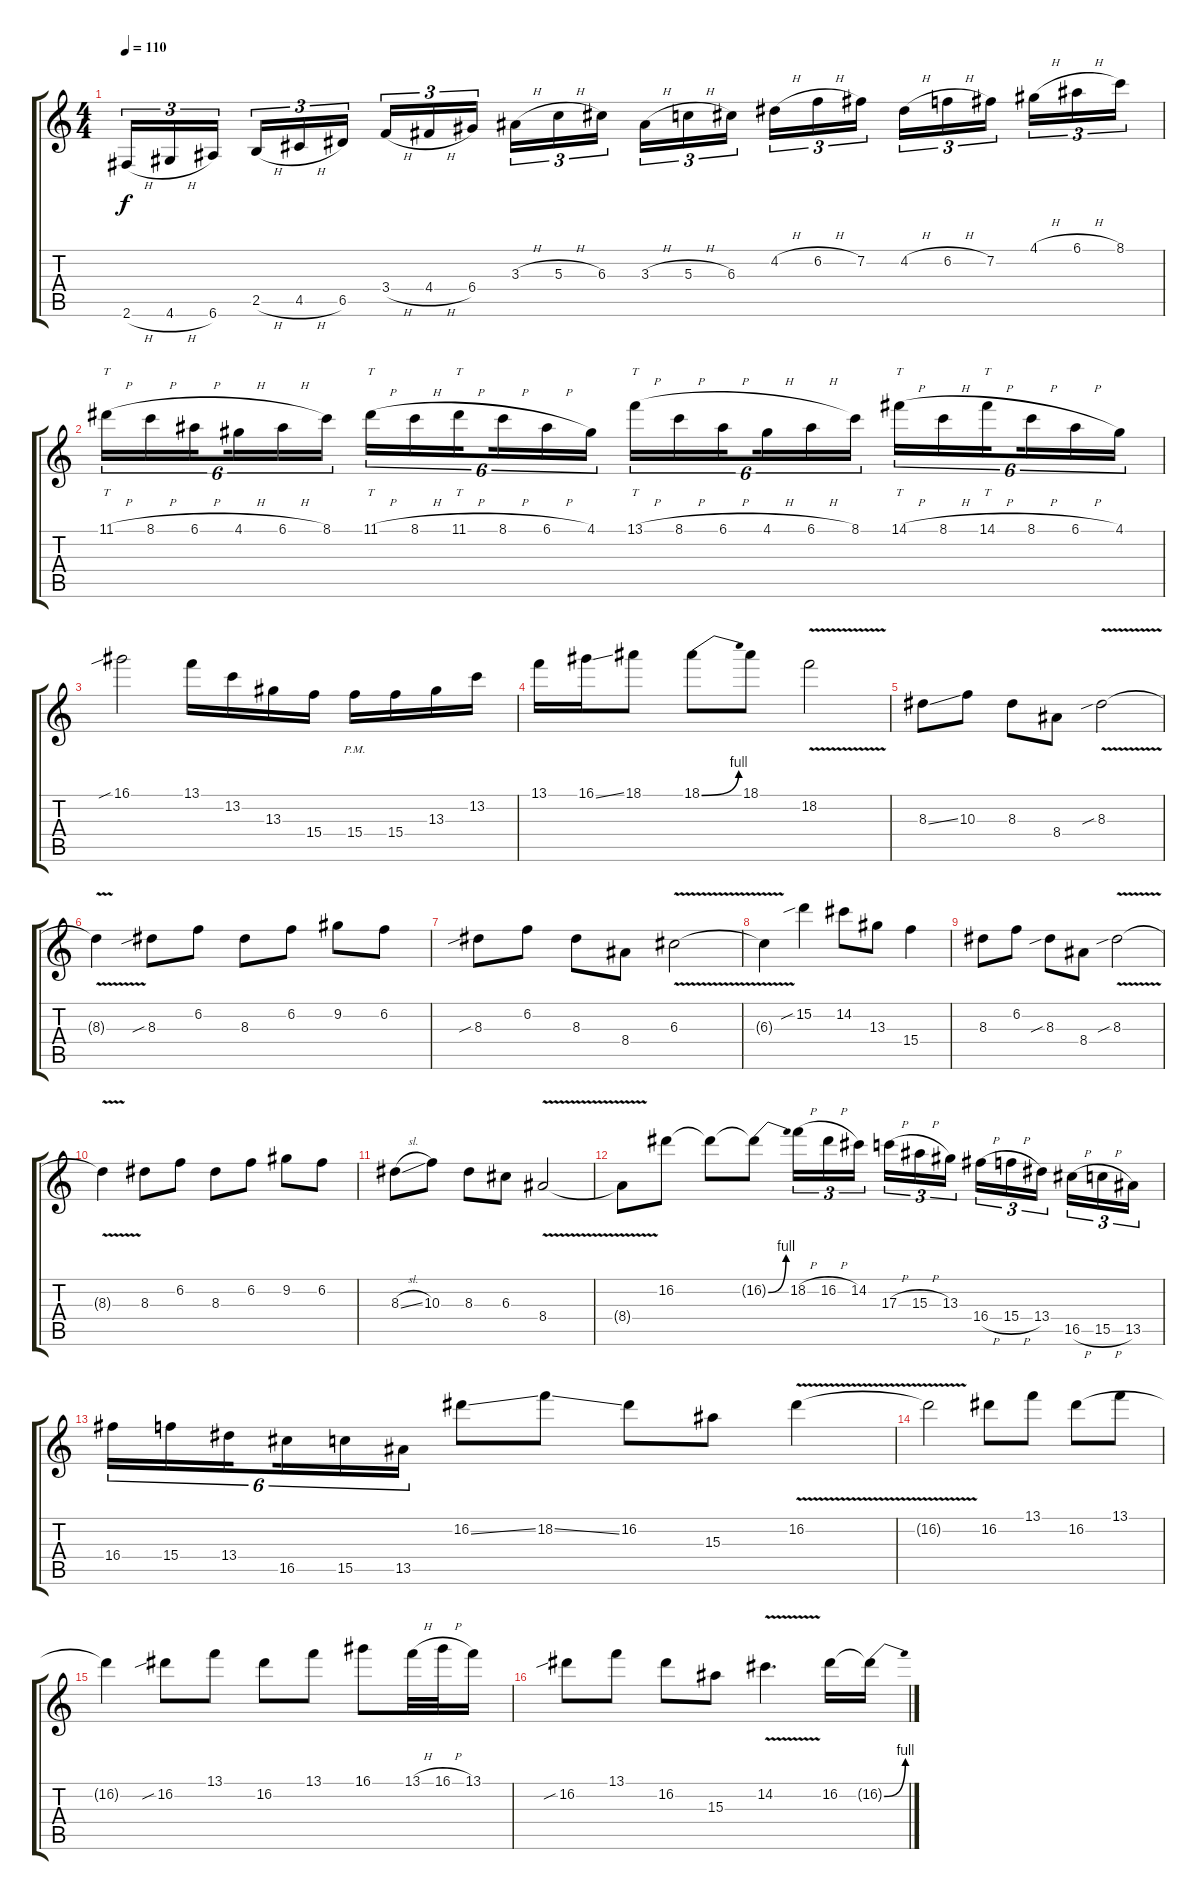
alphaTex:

\track "" {instrument acousticguitarnylon}
\staff {score tabs}
\tuning (E4 B3 G3 D3 A2 E2) {hide}
\ts (4 4)
\tempo 110
\clef g2
\ks c
2.6{h}.16{tu (3 2) dy f} 4.6{h}.16{tu (3 2)} 6.6.16{tu (3 2) beam splitsecondary} 2.5{h}.16{tu (3 2)} 4.5{h}.16{tu (3 2)} 6.5.16{tu (3 2)} 3.4{h}.16{tu (3 2)} 4.4{h}.16{tu (3 2)} 6.4.16{tu (3 2) beam splitsecondary} 3.3{h}.16{tu (3 2)} 5.3{h}.16{tu (3 2)} 6.3.16{tu (3 2)} 3.3{h}.16{tu (3 2)} 5.3{h}.16{tu (3 2)} 6.3.16{tu (3 2) beam splitsecondary} 4.2{h}.16{tu (3 2)} 6.2{h}.16{tu (3 2)} 7.2.16{tu (3 2)} 4.2{h}.16{tu (3 2)} 6.2{h}.16{tu (3 2)} 7.2.16{tu (3 2) beam splitsecondary} 4.1{h}.16{tu (3 2)} 6.1{h}.16{tu (3 2)} 8.1.16{tu (3 2)} |
11.1{h}.16{tt tu (6 4)} 8.1{h}.16{tu (6 4)} 6.1{h}.16{tu (6 4) beam splitsecondary} 4.1{h}.16{tu (6 4)} 6.1{h}.16{tu (6 4)} 8.1.16{tu (6 4)} 11.1{h}.16{tt tu (6 4)} 8.1{h}.16{tu (6 4)} 11.1{h}.16{tt tu (6 4) beam splitsecondary} 8.1{h}.16{tu (6 4)} 6.1{h}.16{tu (6 4)} 4.1.16{tu (6 4)} 13.1{h}.16{tt tu (6 4)} 8.1{h}.16{tu (6 4)} 6.1{h}.16{tu (6 4) beam splitsecondary} 4.1{h}.16{tu (6 4)} 6.1{h}.16{tu (6 4)} 8.1.16{tu (6 4)} 14.1{h}.16{tt tu (6 4)} 8.1{h}.16{tu (6 4)} 14.1{h}.16{tt tu (6 4) beam splitsecondary} 8.1{h}.16{tu (6 4)} 6.1{h}.16{tu (6 4)} 4.1.16{tu (6 4)} |
16.1{sib}.2 13.1.16 13.2.16 13.3.16 15.4.16 15.4{pm}.16 15.4.16 13.3.16 13.2.16 |
13.1.16 16.1{ss}.16 18.1.8 18.1{be (bend 0 0 60 4)}.8 18.1.8 18.2{v}.2 |
8.3{ss}.8 10.3.8 8.3.8 8.4.8 8.3{v sib}.2 |
8.3{t}.4 8.3{sib}.8 6.2.8 8.3.8 6.2.8 9.2.8 6.2.8 |
8.3{sib}.8 6.2.8 8.3.8 8.4.8 6.3{v}.2 |
6.3{t}.4 15.2{sib}.4 14.2.8 13.3.8 15.4.4 |
8.3.8 6.2.8 8.3{sib}.8 8.4.8 8.3{v sib}.2 |
8.3{t}.4 8.3.8 6.2.8 8.3.8 6.2.8 9.2.8 6.2.8 |
8.3{sl}.8 10.3.8 8.3.8 6.3.8 8.4{v}.2 |
8.4{t}.8 16.2.8 16.2{t}.8 16.2{be (bend 0 0 60 4) t}.8 18.2{h}.16{tu (3 2)} 16.2{h}.16{tu (3 2)} 14.2.16{tu (3 2) beam splitsecondary} 17.3{h}.16{tu (3 2)} 15.3{h}.16{tu (3 2)} 13.3.16{tu (3 2)} 16.4{h}.16{tu (3 2)} 15.4{h}.16{tu (3 2)} 13.4.16{tu (3 2) beam splitsecondary} 16.5{h}.16{tu (3 2)} 15.5{h}.16{tu (3 2)} 13.5.16{tu (3 2)} |
16.4.16{tu (6 4)} 15.4.16{tu (6 4)} 13.4.16{tu (6 4) beam splitsecondary} 16.5.16{tu (6 4)} 15.5.16{tu (6 4)} 13.5.16{tu (6 4)} 16.2{ss}.8 18.2{ss}.8 16.2.8 15.3.8 16.2{v}.4 |
16.2{t}.2 16.2.8 13.1.8 16.2.8 13.1.8 |
16.2{t}.4 16.2{sib}.8 13.1.8 16.2.8 13.1.8 16.1.8 13.1{h}.32 16.1{h}.32 13.1.16 |
16.2{sib}.8 13.1.8 16.2.8 15.3.8 14.2{v}.4{d} 16.2.16 16.2{be (bend 0 0 60 4) t}.16
